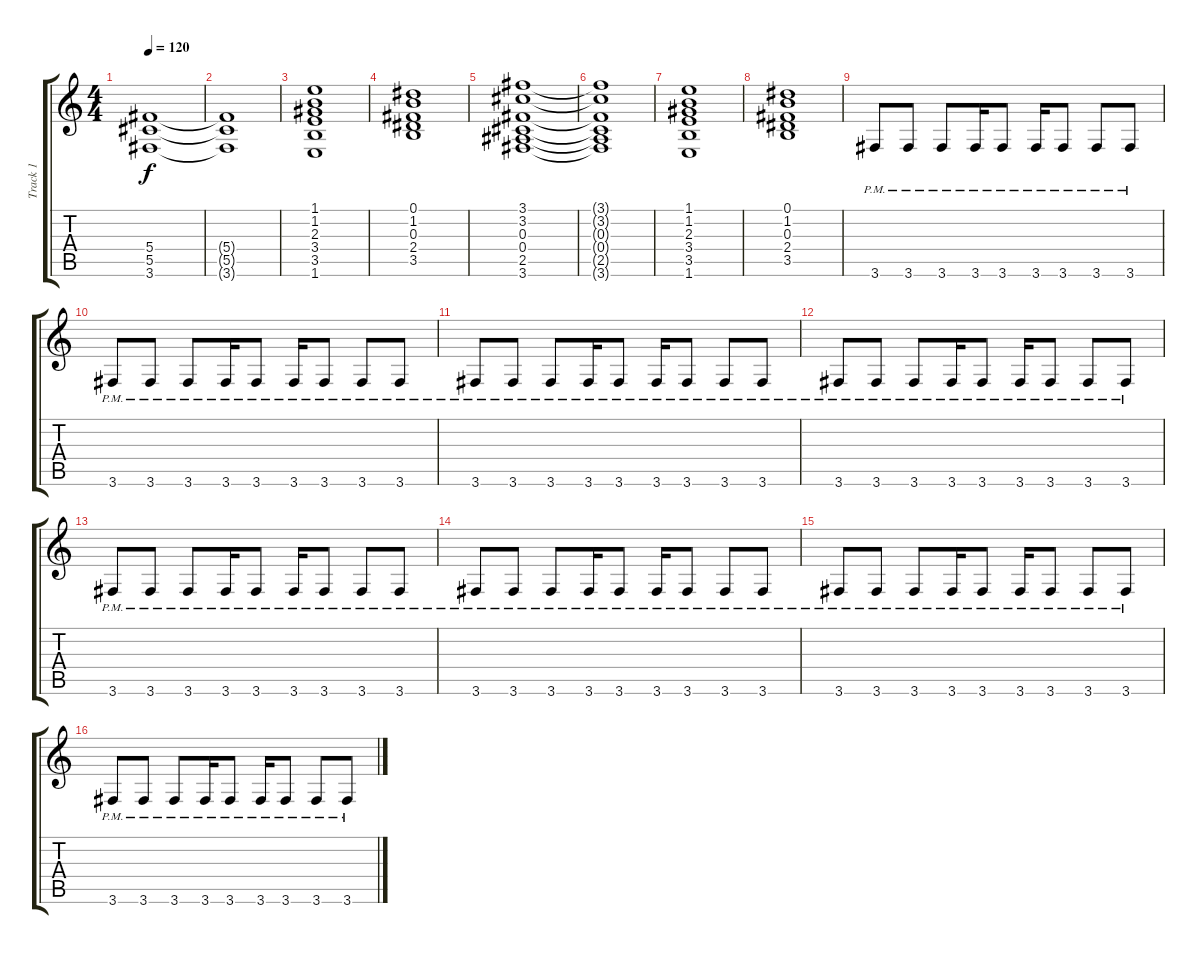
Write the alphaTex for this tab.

\track ("Track 1" "Track 1") {instrument distortionguitar}
\staff {score tabs}
\tuning (Eb4 Bb3 Gb3 Db3 Ab2 Eb2) {hide}
\ts (4 4)
\tempo 120
\clef g2
\ks c
(5.4{t} 5.5{t} 3.6{t}).1{dy f} |
(5.4{t} 5.5{t} 3.6{t}).1 |
(1.1 1.2 2.3 3.4 3.5 1.6).1 |
(0.1 1.2 0.3 2.4 3.5).1 |
(3.1 3.2 0.3 0.4 2.5 3.6).1 |
(3.1{t} 3.2{t} 0.3{t} 0.4{t} 2.5{t} 3.6{t}).1 |
(1.1 1.2 2.3 3.4 3.5 1.6).1 |
(0.1 1.2 0.3 2.4 3.5).1 |
3.6{pm}.8 3.6{pm}.8 3.6{pm}.8 3.6{pm}.16 3.6{pm}.8 3.6{pm}.16 3.6{pm}.8 3.6{pm}.8 3.6{pm}.8 |
3.6{pm}.8 3.6{pm}.8 3.6{pm}.8 3.6{pm}.16 3.6{pm}.8 3.6{pm}.16 3.6{pm}.8 3.6{pm}.8 3.6{pm}.8 |
3.6{pm}.8 3.6{pm}.8 3.6{pm}.8 3.6{pm}.16 3.6{pm}.8 3.6{pm}.16 3.6{pm}.8 3.6{pm}.8 3.6{pm}.8 |
3.6{pm}.8 3.6{pm}.8 3.6{pm}.8 3.6{pm}.16 3.6{pm}.8 3.6{pm}.16 3.6{pm}.8 3.6{pm}.8 3.6{pm}.8 |
3.6{pm}.8 3.6{pm}.8 3.6{pm}.8 3.6{pm}.16 3.6{pm}.8 3.6{pm}.16 3.6{pm}.8 3.6{pm}.8 3.6{pm}.8 |
3.6{pm}.8 3.6{pm}.8 3.6{pm}.8 3.6{pm}.16 3.6{pm}.8 3.6{pm}.16 3.6{pm}.8 3.6{pm}.8 3.6{pm}.8 |
3.6{pm}.8 3.6{pm}.8 3.6{pm}.8 3.6{pm}.16 3.6{pm}.8 3.6{pm}.16 3.6{pm}.8 3.6{pm}.8 3.6{pm}.8 |
3.6{pm}.8 3.6{pm}.8 3.6{pm}.8 3.6{pm}.16 3.6{pm}.8 3.6{pm}.16 3.6{pm}.8 3.6{pm}.8 3.6{pm}.8
